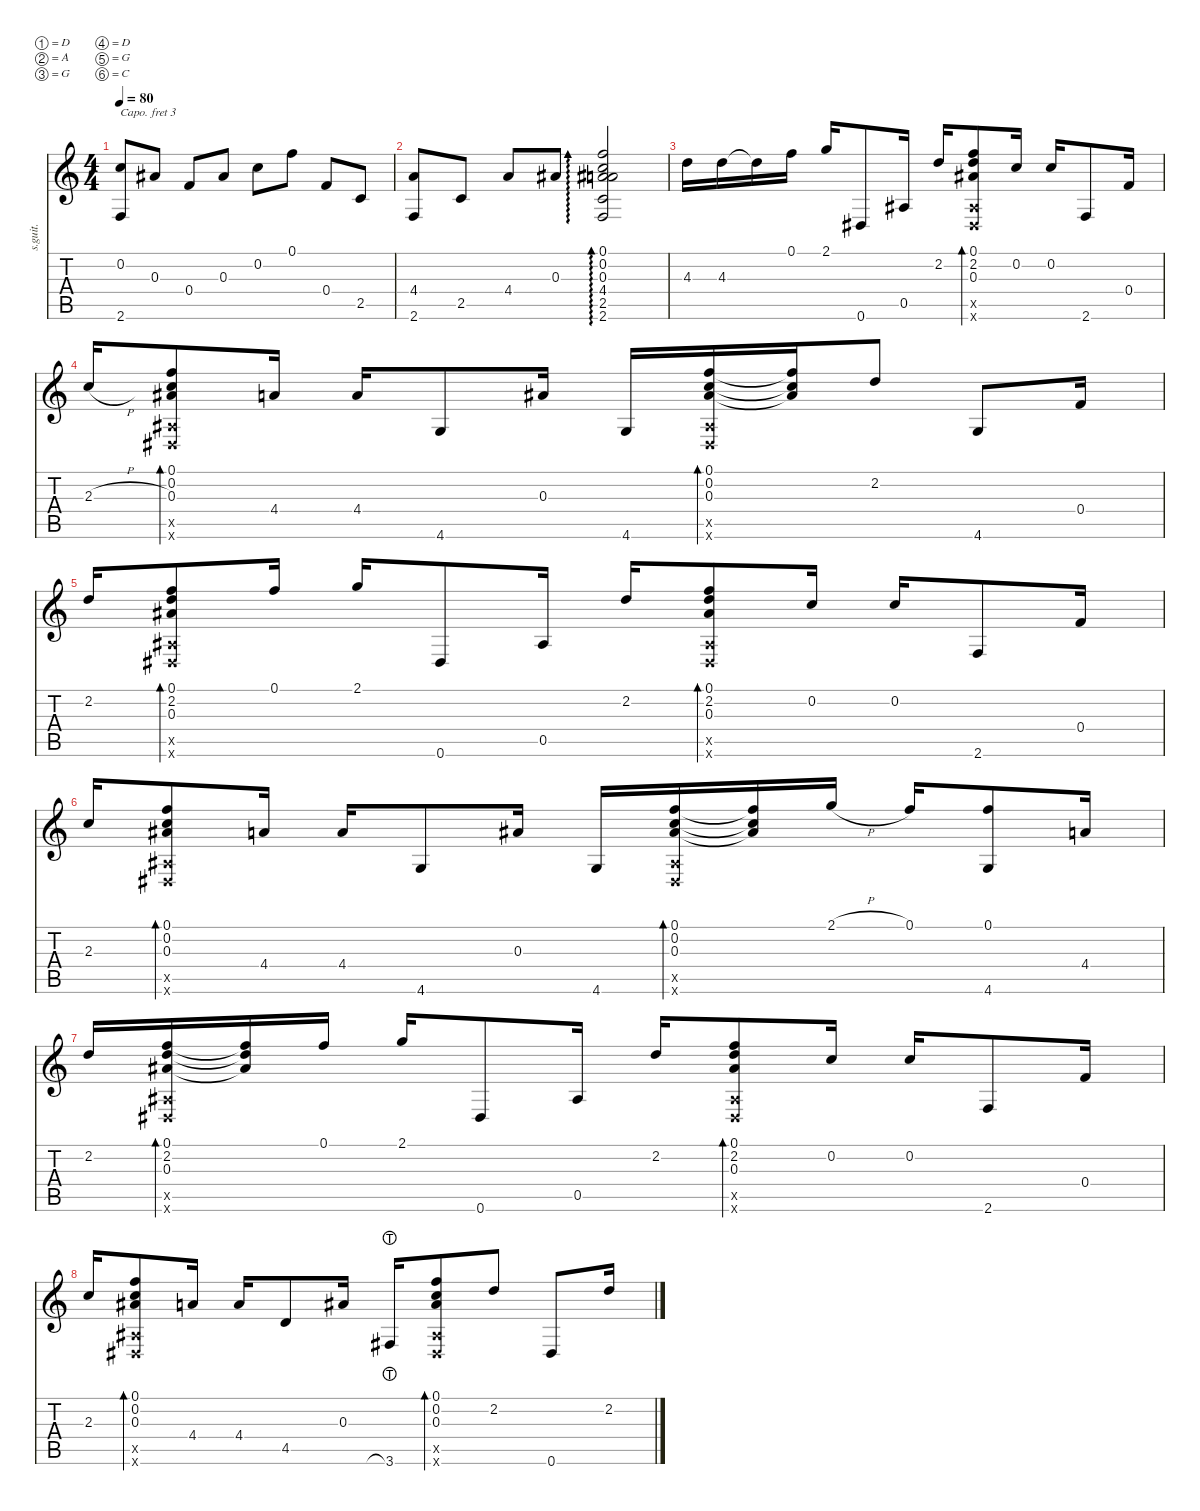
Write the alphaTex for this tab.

\defaultSystemsLayout 4
\hideDynamics
\bracketExtendMode nobrackets
\otherSystemsTrackNameOrientation horizontal
\track ("Steel Guitar" "s.guit.") {instrument acousticguitarsteel}
\staff {score tabs}
\capo 3
\tuning (D4 A3 G3 D3 G2 C2)
\ts (4 4)
\tempo 80
\clef g2
\ks c
(2.6 0.2).8{dy mf} 0.3.8 0.4.8 0.3.8 0.2.8 0.1.8 0.4.8 2.5.8 |
(2.6 4.4).8 2.5.8 4.4.8 0.3.8 (2.6 2.5 4.4 0.3 0.2 0.1).2{ad 0} |
4.3.16 4.3.16 4.3{t}.16 0.1.16 2.1.16 0.6.8 0.5.16 2.2.16 (2.2 0.1 0.3 0.6{x} 0.5{x}).8{bd 30} 0.2.16 0.2.16 2.6.8 0.4.16 |
2.3{h}.16 (0.3 0.2 0.1 0.6{x} 0.5{x}).8{bd 30} 4.4.16 4.4.16 4.6.8 0.3.16 4.6.16 (0.1 0.2 0.3 0.5{x} 0.6{x}).16{bd 30} (0.3{t} 0.2{t} 0.1{t}).16 2.2.8 4.6.8 0.4.16 |
2.2.16 (2.2 0.1 0.3 0.5{x} 0.6{x}).8{bd 30} 0.1.16 2.1.16 0.6.8 0.5.16 2.2.16 (2.2 0.1 0.3 0.5{x} 0.6{x}).8{bd 30} 0.2.16 0.2.16 2.6.8 0.4.16 |
2.3.16 (0.3 0.2 0.1 0.6{x} 0.5{x}).8{bd 30} 4.4.16 4.4.16 4.6.8 0.3.16 4.6.16 (0.1 0.2 0.3 0.5{x} 0.6{x}).16{bd 30} (0.1{t} 0.2{t} 0.3{t}).16 2.1{h}.16 0.1.16 (4.6 0.1).8 4.4.16 |
2.2.16 (2.2 0.1 0.3 0.5{x} 0.6{x}).16{bd 30} (0.3{t} 2.2{t} 0.1{t}).16 0.1.16 2.1.16 0.6.8 0.5.16 2.2.16 (2.2 0.1 0.3 0.5{x} 0.6{x}).8{bd 30} 0.2.16 0.2.16 2.6.8 0.4.16 |
2.3.16 (0.3 0.2 0.1 0.6{x} 0.5{x}).8{bd 30} 4.4.16 4.4.16 4.5.8 0.3.16 3.6{lht}.16 (0.1 0.2 0.3 0.6{x} 0.5{x}).8{bd 30} 2.2.8 0.6.8 2.2.16
